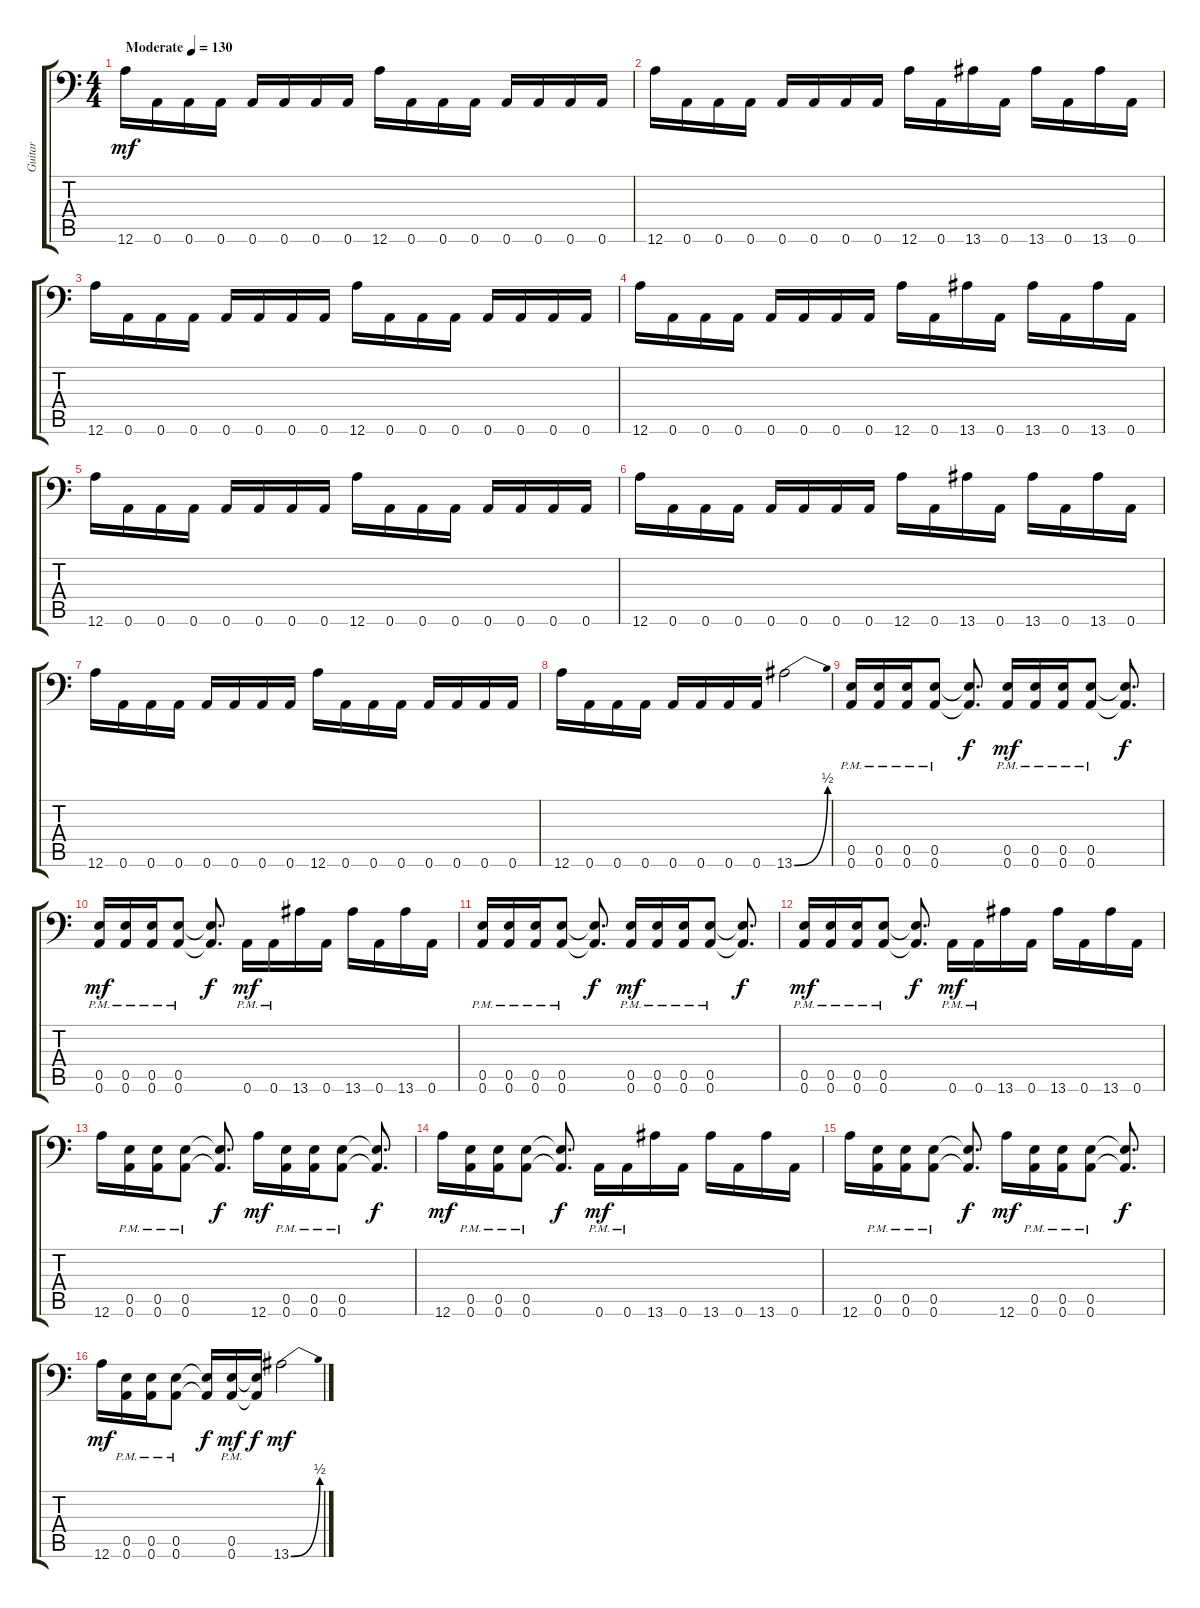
\track ("Guitar" "Guitar") {instrument distortionguitar}
\staff {score tabs}
\tuning (B3 Gb3 D3 A2 E2 A1) {hide}
\ts (4 4)
\tempo (130 "Moderate")
\clef f4
\ks c
12.6.16{dy mf instrument distortionguitar} 0.6.16 0.6.16 0.6.16 0.6.16 0.6.16 0.6.16 0.6.16 12.6.16 0.6.16 0.6.16 0.6.16 0.6.16 0.6.16 0.6.16 0.6.16 |
12.6.16 0.6.16 0.6.16 0.6.16 0.6.16 0.6.16 0.6.16 0.6.16 12.6.16 0.6.16 13.6.16 0.6.16 13.6.16 0.6.16 13.6.16 0.6.16 |
12.6.16 0.6.16 0.6.16 0.6.16 0.6.16 0.6.16 0.6.16 0.6.16 12.6.16 0.6.16 0.6.16 0.6.16 0.6.16 0.6.16 0.6.16 0.6.16 |
12.6.16 0.6.16 0.6.16 0.6.16 0.6.16 0.6.16 0.6.16 0.6.16 12.6.16 0.6.16 13.6.16 0.6.16 13.6.16 0.6.16 13.6.16 0.6.16 |
12.6.16 0.6.16 0.6.16 0.6.16 0.6.16 0.6.16 0.6.16 0.6.16 12.6.16 0.6.16 0.6.16 0.6.16 0.6.16 0.6.16 0.6.16 0.6.16 |
12.6.16 0.6.16 0.6.16 0.6.16 0.6.16 0.6.16 0.6.16 0.6.16 12.6.16 0.6.16 13.6.16 0.6.16 13.6.16 0.6.16 13.6.16 0.6.16 |
12.6.16 0.6.16 0.6.16 0.6.16 0.6.16 0.6.16 0.6.16 0.6.16 12.6.16 0.6.16 0.6.16 0.6.16 0.6.16 0.6.16 0.6.16 0.6.16 |
12.6.16 0.6.16 0.6.16 0.6.16 0.6.16 0.6.16 0.6.16 0.6.16 13.6{be (bend 0 0 60 2)}.2 |
(0.5{pm} 0.6{pm}).16 (0.5{pm} 0.6{pm}).16 (0.5{pm} 0.6{pm}).16 (0.5{pm} 0.6{pm}).8 (0.5{t} 0.6{t}).8{d dy f} (0.5{pm} 0.6{pm}).16{dy mf} (0.5{pm} 0.6{pm}).16 (0.5{pm} 0.6{pm}).16 (0.5{pm} 0.6{pm}).8 (0.5{t} 0.6{t}).8{d dy f} |
(0.5{pm} 0.6{pm}).16{dy mf} (0.5{pm} 0.6{pm}).16 (0.5{pm} 0.6{pm}).16 (0.5{pm} 0.6{pm}).8 (0.5{t} 0.6{t}).8{d dy f} 0.6{pm}.16{dy mf} 0.6{pm}.16 13.6.16 0.6.16 13.6.16 0.6.16 13.6.16 0.6.16 |
(0.5{pm} 0.6{pm}).16 (0.5{pm} 0.6{pm}).16 (0.5{pm} 0.6{pm}).16 (0.5{pm} 0.6{pm}).8 (0.5{t} 0.6{t}).8{d dy f} (0.5{pm} 0.6{pm}).16{dy mf} (0.5{pm} 0.6{pm}).16 (0.5{pm} 0.6{pm}).16 (0.5{pm} 0.6{pm}).8 (0.5{t} 0.6{t}).8{d dy f} |
(0.5{pm} 0.6{pm}).16{dy mf} (0.5{pm} 0.6{pm}).16 (0.5{pm} 0.6{pm}).16 (0.5{pm} 0.6{pm}).8 (0.5{t} 0.6{t}).8{d dy f} 0.6{pm}.16{dy mf} 0.6{pm}.16 13.6.16 0.6.16 13.6.16 0.6.16 13.6.16 0.6.16 |
12.6.16 (0.5{pm} 0.6{pm}).16 (0.5{pm} 0.6{pm}).16 (0.5{pm} 0.6{pm}).8 (0.5{t} 0.6{t}).8{d dy f} 12.6.16{dy mf} (0.5{pm} 0.6{pm}).16 (0.5{pm} 0.6{pm}).16 (0.5{pm} 0.6{pm}).8 (0.5{t} 0.6{t}).8{d dy f} |
12.6.16{dy mf} (0.5{pm} 0.6{pm}).16 (0.5{pm} 0.6{pm}).16 (0.5{pm} 0.6{pm}).8 (0.5{t} 0.6{t}).8{d dy f} 0.6{pm}.16{dy mf} 0.6{pm}.16 13.6.16 0.6.16 13.6.16 0.6.16 13.6.16 0.6.16 |
12.6.16 (0.5{pm} 0.6{pm}).16 (0.5{pm} 0.6{pm}).16 (0.5{pm} 0.6{pm}).8 (0.5{t} 0.6{t}).8{d dy f} 12.6.16{dy mf} (0.5{pm} 0.6{pm}).16 (0.5{pm} 0.6{pm}).16 (0.5{pm} 0.6{pm}).8 (0.5{t} 0.6{t}).8{d dy f} |
12.6.16{dy mf} (0.5{pm} 0.6{pm}).16 (0.5{pm} 0.6{pm}).16 (0.5{pm} 0.6{pm}).8 (0.5{t} 0.6{t}).16{dy f} (0.5{pm} 0.6{pm}).16{dy mf} (0.5{t} 0.6{t}).16{dy f} 13.6{be (bend 0 0 60 2)}.2{dy mf}
